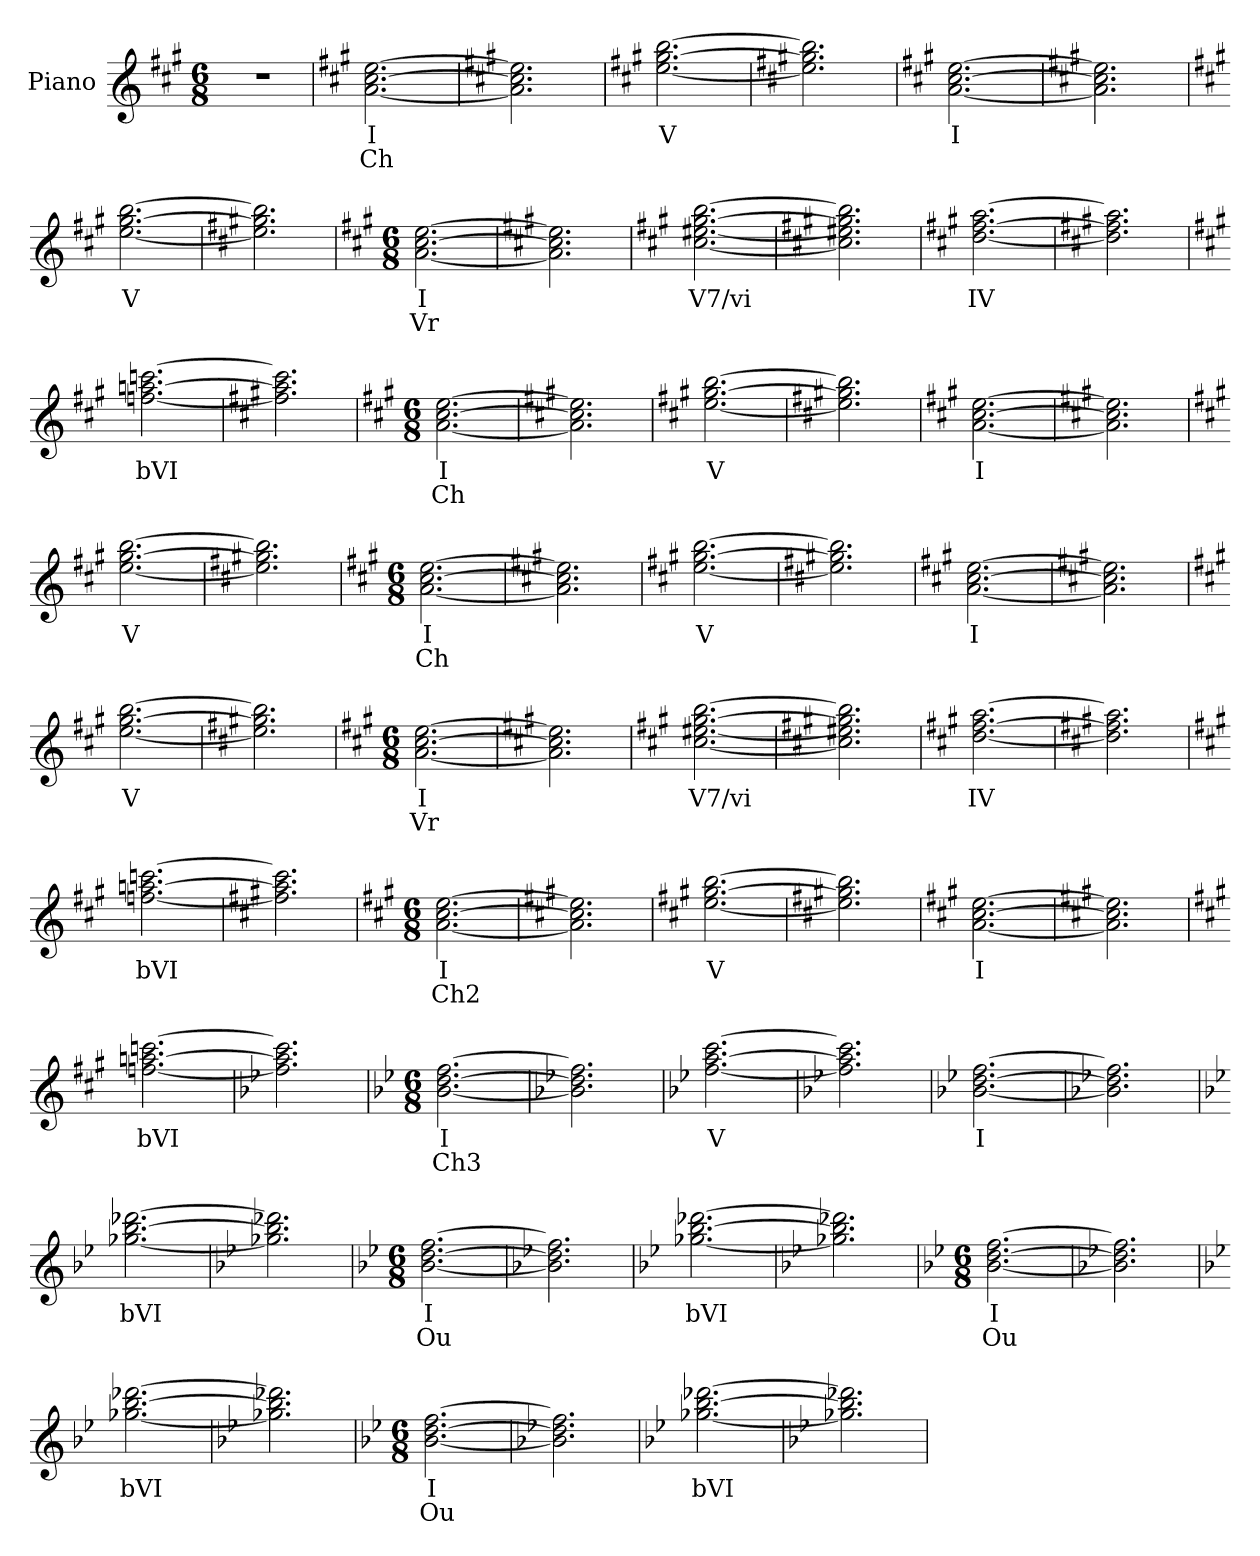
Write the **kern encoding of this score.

**kern	**text	**text
*part1	*part1	*part1
*staff1	*staff1	*staff1
*I"Piano	*	*
*I'Pno	*	*
*k[f#c#g#]	*	*
*A:	*	*
*M6/8	*	*
=	=	=
2.r	.	.
=	=	=
*k[f#c#g#]	*	*
*A:	*	*
[2.a [2.cc# [2.ee	I	Ch
=	=	=
*k[f#c#g#]	*	*
*A:	*	*
2.a] 2.cc#] 2.ee]	.	.
=	=	=
*k[f#c#g#]	*	*
*A:	*	*
[2.ee [2.gg# [2.bb	V	.
=	=	=
*k[f#c#g#]	*	*
*A:	*	*
2.ee] 2.gg#] 2.bb]	.	.
=	=	=
*k[f#c#g#]	*	*
*A:	*	*
[2.a [2.cc# [2.ee	I	.
=	=	=
*k[f#c#g#]	*	*
*A:	*	*
2.a] 2.cc#] 2.ee]	.	.
=	=	=
*k[f#c#g#]	*	*
*A:	*	*
[2.ee [2.gg# [2.bb	V	.
=	=	=
*k[f#c#g#]	*	*
*A:	*	*
2.ee] 2.gg#] 2.bb]	.	.
=	=	=
*k[f#c#g#]	*	*
*A:	*	*
*M6/8	*	*
[2.a [2.cc# [2.ee	I	Vr
=	=	=
*k[f#c#g#]	*	*
*A:	*	*
2.a] 2.cc#] 2.ee]	.	.
=	=	=
*k[f#c#g#]	*	*
*A:	*	*
[2.cc# [2.ee#X [2.gg# [2.bb	V7/vi	.
=	=	=
*k[f#c#g#]	*	*
*A:	*	*
2.cc#] 2.ee#X] 2.gg#] 2.bb]	.	.
=	=	=
*k[f#c#g#]	*	*
*A:	*	*
[2.dd [2.ff# [2.aa	IV	.
=	=	=
*k[f#c#g#]	*	*
*A:	*	*
2.dd] 2.ff#] 2.aa]	.	.
=	=	=
*k[f#c#g#]	*	*
*A:	*	*
[2.ffn [2.aan [2.cccn	bVI	.
=	=	=
*k[f#c#g#]	*	*
*A:	*	*
2.ffn] 2.aan] 2.cccn]	.	.
=	=	=
*k[f#c#g#]	*	*
*A:	*	*
*M6/8	*	*
[2.a [2.cc# [2.ee	I	Ch
=	=	=
*k[f#c#g#]	*	*
*A:	*	*
2.a] 2.cc#] 2.ee]	.	.
=	=	=
*k[f#c#g#]	*	*
*A:	*	*
[2.ee [2.gg# [2.bb	V	.
=	=	=
*k[f#c#g#]	*	*
*A:	*	*
2.ee] 2.gg#] 2.bb]	.	.
=	=	=
*k[f#c#g#]	*	*
*A:	*	*
[2.a [2.cc# [2.ee	I	.
=	=	=
*k[f#c#g#]	*	*
*A:	*	*
2.a] 2.cc#] 2.ee]	.	.
=	=	=
*k[f#c#g#]	*	*
*A:	*	*
[2.ee [2.gg# [2.bb	V	.
=	=	=
*k[f#c#g#]	*	*
*A:	*	*
2.ee] 2.gg#] 2.bb]	.	.
=	=	=
*k[f#c#g#]	*	*
*A:	*	*
*M6/8	*	*
[2.a [2.cc# [2.ee	I	Ch
=	=	=
*k[f#c#g#]	*	*
*A:	*	*
2.a] 2.cc#] 2.ee]	.	.
=	=	=
*k[f#c#g#]	*	*
*A:	*	*
[2.ee [2.gg# [2.bb	V	.
=	=	=
*k[f#c#g#]	*	*
*A:	*	*
2.ee] 2.gg#] 2.bb]	.	.
=	=	=
*k[f#c#g#]	*	*
*A:	*	*
[2.a [2.cc# [2.ee	I	.
=	=	=
*k[f#c#g#]	*	*
*A:	*	*
2.a] 2.cc#] 2.ee]	.	.
=	=	=
*k[f#c#g#]	*	*
*A:	*	*
[2.ee [2.gg# [2.bb	V	.
=	=	=
*k[f#c#g#]	*	*
*A:	*	*
2.ee] 2.gg#] 2.bb]	.	.
=	=	=
*k[f#c#g#]	*	*
*A:	*	*
*M6/8	*	*
[2.a [2.cc# [2.ee	I	Vr
=	=	=
*k[f#c#g#]	*	*
*A:	*	*
2.a] 2.cc#] 2.ee]	.	.
=	=	=
*k[f#c#g#]	*	*
*A:	*	*
[2.cc# [2.ee#X [2.gg# [2.bb	V7/vi	.
=	=	=
*k[f#c#g#]	*	*
*A:	*	*
2.cc#] 2.ee#X] 2.gg#] 2.bb]	.	.
=	=	=
*k[f#c#g#]	*	*
*A:	*	*
[2.dd [2.ff# [2.aa	IV	.
=	=	=
*k[f#c#g#]	*	*
*A:	*	*
2.dd] 2.ff#] 2.aa]	.	.
=	=	=
*k[f#c#g#]	*	*
*A:	*	*
[2.ffn [2.aan [2.cccn	bVI	.
=	=	=
*k[f#c#g#]	*	*
*A:	*	*
2.ffn] 2.aan] 2.cccn]	.	.
=	=	=
*k[f#c#g#]	*	*
*A:	*	*
*M6/8	*	*
[2.a [2.cc# [2.ee	I	Ch2
=	=	=
*k[f#c#g#]	*	*
*A:	*	*
2.a] 2.cc#] 2.ee]	.	.
=	=	=
*k[f#c#g#]	*	*
*A:	*	*
[2.ee [2.gg# [2.bb	V	.
=	=	=
*k[f#c#g#]	*	*
*A:	*	*
2.ee] 2.gg#] 2.bb]	.	.
=	=	=
*k[f#c#g#]	*	*
*A:	*	*
[2.a [2.cc# [2.ee	I	.
=	=	=
*k[f#c#g#]	*	*
*A:	*	*
2.a] 2.cc#] 2.ee]	.	.
=	=	=
*k[f#c#g#]	*	*
*A:	*	*
[2.ffn [2.aan [2.cccn	bVI	.
=	=	=
*k[b-e-]	*	*
*B-:	*	*
2.ff] 2.aa] 2.ccc]	.	.
=	=	=
*k[b-e-]	*	*
*B-:	*	*
*M6/8	*	*
[2.b- [2.dd [2.ff	I	Ch3
=	=	=
*k[b-e-]	*	*
*B-:	*	*
2.b-] 2.dd] 2.ff]	.	.
=	=	=
*k[b-e-]	*	*
*B-:	*	*
[2.ff [2.aa [2.ccc	V	.
=	=	=
*k[b-e-]	*	*
*B-:	*	*
2.ff] 2.aa] 2.ccc]	.	.
=	=	=
*k[b-e-]	*	*
*B-:	*	*
[2.b- [2.dd [2.ff	I	.
=	=	=
*k[b-e-]	*	*
*B-:	*	*
2.b-] 2.dd] 2.ff]	.	.
=	=	=
*k[b-e-]	*	*
*B-:	*	*
[2.gg-X [2.bb- [2.ddd-X	bVI	.
=	=	=
*k[b-e-]	*	*
*B-:	*	*
2.gg-X] 2.bb-] 2.ddd-X]	.	.
=	=	=
*k[b-e-]	*	*
*B-:	*	*
*M6/8	*	*
[2.b- [2.dd [2.ff	I	Ou
=	=	=
*k[b-e-]	*	*
*B-:	*	*
2.b-] 2.dd] 2.ff]	.	.
=	=	=
*k[b-e-]	*	*
*B-:	*	*
[2.gg-X [2.bb- [2.ddd-X	bVI	.
=	=	=
*k[b-e-]	*	*
*B-:	*	*
2.gg-X] 2.bb-] 2.ddd-X]	.	.
=	=	=
*k[b-e-]	*	*
*B-:	*	*
*M6/8	*	*
[2.b- [2.dd [2.ff	I	Ou
=	=	=
*k[b-e-]	*	*
*B-:	*	*
2.b-] 2.dd] 2.ff]	.	.
=	=	=
*k[b-e-]	*	*
*B-:	*	*
[2.gg-X [2.bb- [2.ddd-X	bVI	.
=	=	=
*k[b-e-]	*	*
*B-:	*	*
2.gg-X] 2.bb-] 2.ddd-X]	.	.
=	=	=
*k[b-e-]	*	*
*B-:	*	*
*M6/8	*	*
[2.b- [2.dd [2.ff	I	Ou
=	=	=
*k[b-e-]	*	*
*B-:	*	*
2.b-] 2.dd] 2.ff]	.	.
=	=	=
*k[b-e-]	*	*
*B-:	*	*
[2.gg-X [2.bb- [2.ddd-X	bVI	.
=	=	=
*k[b-e-]	*	*
*B-:	*	*
2.gg-X] 2.bb-] 2.ddd-X]	.	.
=	=	=
*-	*-	*-
